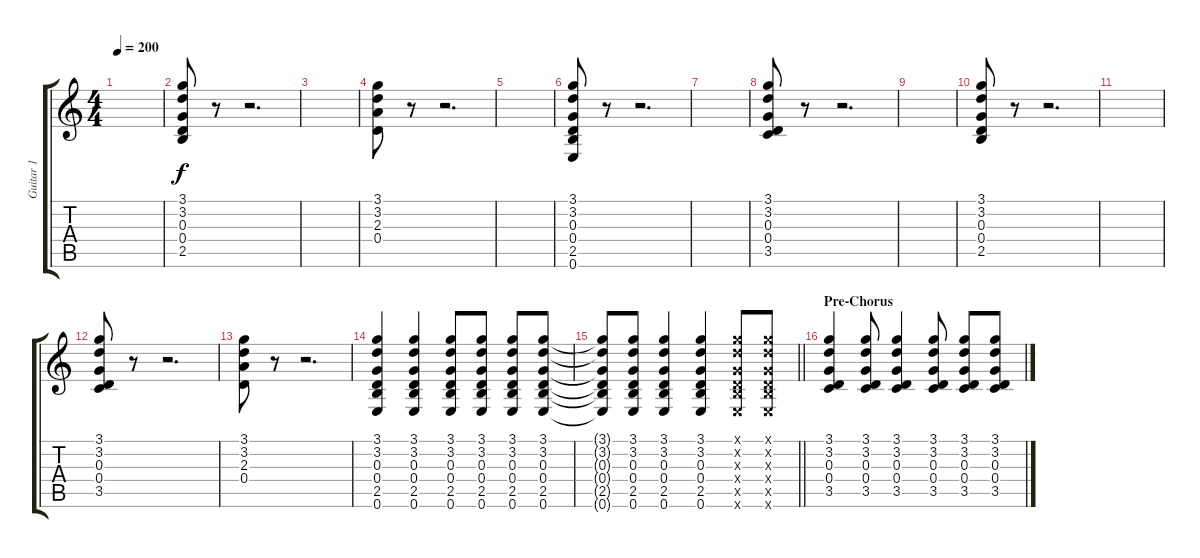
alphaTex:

\track ("Guitar 1" "Guitar 1") {instrument overdrivenguitar}
\staff {score tabs}
\tuning (E4 B3 G3 D3 A2 E2) {hide}
\ts (4 4)
\tempo 200
\clef g2
\ks c
|
(3.1 3.2 0.3 0.4 2.5).8 r.8 r.2{d} |
|
(3.1 3.2 2.3 0.4).8 r.8 r.2{d} |
|
(3.1 3.2 0.3 0.4 2.5 0.6).8 r.8 r.2{d} |
|
(3.1 3.2 0.3 0.4 3.5).8 r.8 r.2{d} |
|
(3.1 3.2 0.3 0.4 2.5).8 r.8 r.2{d} |
|
(3.1 3.2 0.3 0.4 3.5).8 r.8 r.2{d} |
(3.1 3.2 2.3 0.4).8 r.8 r.2{d} |
(3.1 3.2 0.3 0.4 2.5 0.6).4 (3.1 3.2 0.3 0.4 2.5 0.6).4 (3.1 3.2 0.3 0.4 2.5 0.6).8 (3.1 3.2 0.3 0.4 2.5 0.6).8 (3.1 3.2 0.3 0.4 2.5 0.6).8 (3.1 3.2 0.3 0.4 2.5 0.6).8 |
\barLineRight lightlight
(3.1{t} 3.2{t} 0.3{t} 0.4{t} 2.5{t} 0.6{t}).8 (3.1 3.2 0.3 0.4 2.5 0.6).8 (3.1 3.2 0.3 0.4 2.5 0.6).4 (3.1 3.2 0.3 0.4 2.5 0.6).4 (3.1{x} 3.2{x} 0.3{x} 0.4{x} 2.5{x} 0.6{x}).8 (3.1{x} 3.2{x} 0.3{x} 0.4{x} 2.5{x} 0.6{x}).8 |
\section ("" "Pre-Chorus")
(3.1 3.2 0.3 0.4 3.5).4 (3.1 3.2 0.3 0.4 3.5).8 (3.1 3.2 0.3 0.4 3.5).4 (3.1 3.2 0.3 0.4 3.5).8 (3.1 3.2 0.3 0.4 3.5).8 (3.1 3.2 0.3 0.4 3.5).8
